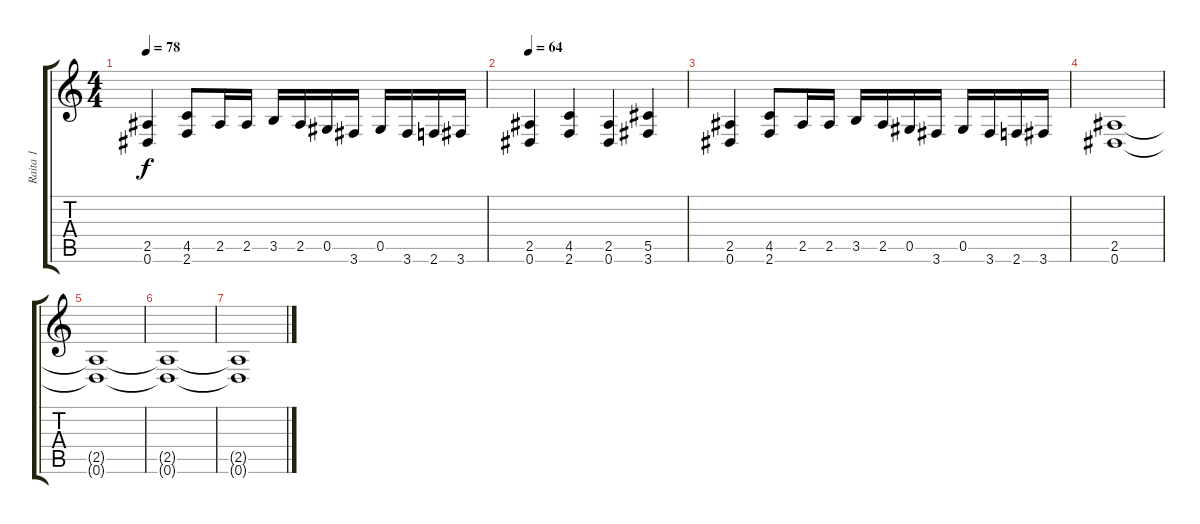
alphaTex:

\track ("Raita 1" "Raita 1") {instrument distortionguitar}
\staff {score tabs}
\tuning (Eb4 Bb3 Gb3 Db3 Ab2 Eb2) {hide}
\ts (4 4)
\tempo 78
\clef g2
\ks c
(2.5 0.6).4{dy f} (4.5 2.6).8 2.5.16 2.5.16 3.5.16 2.5.16 0.5.16 3.6.16 0.5.16 3.6.16 2.6.16 3.6.16 |
\tempo 64
(2.5 0.6).4 (4.5 2.6).4 (2.5 0.6).4 (5.5 3.6).4 |
(2.5 0.6).4 (4.5 2.6).8 2.5.16 2.5.16 3.5.16 2.5.16 0.5.16 3.6.16 0.5.16 3.6.16 2.6.16 3.6.16 |
(2.5 0.6).1 |
(2.5{t} 0.6{t}).1{volume 8} |
(2.5{t} 0.6{t}).1{volume 4} |
(2.5{t} 0.6{t}).1{volume 0}
